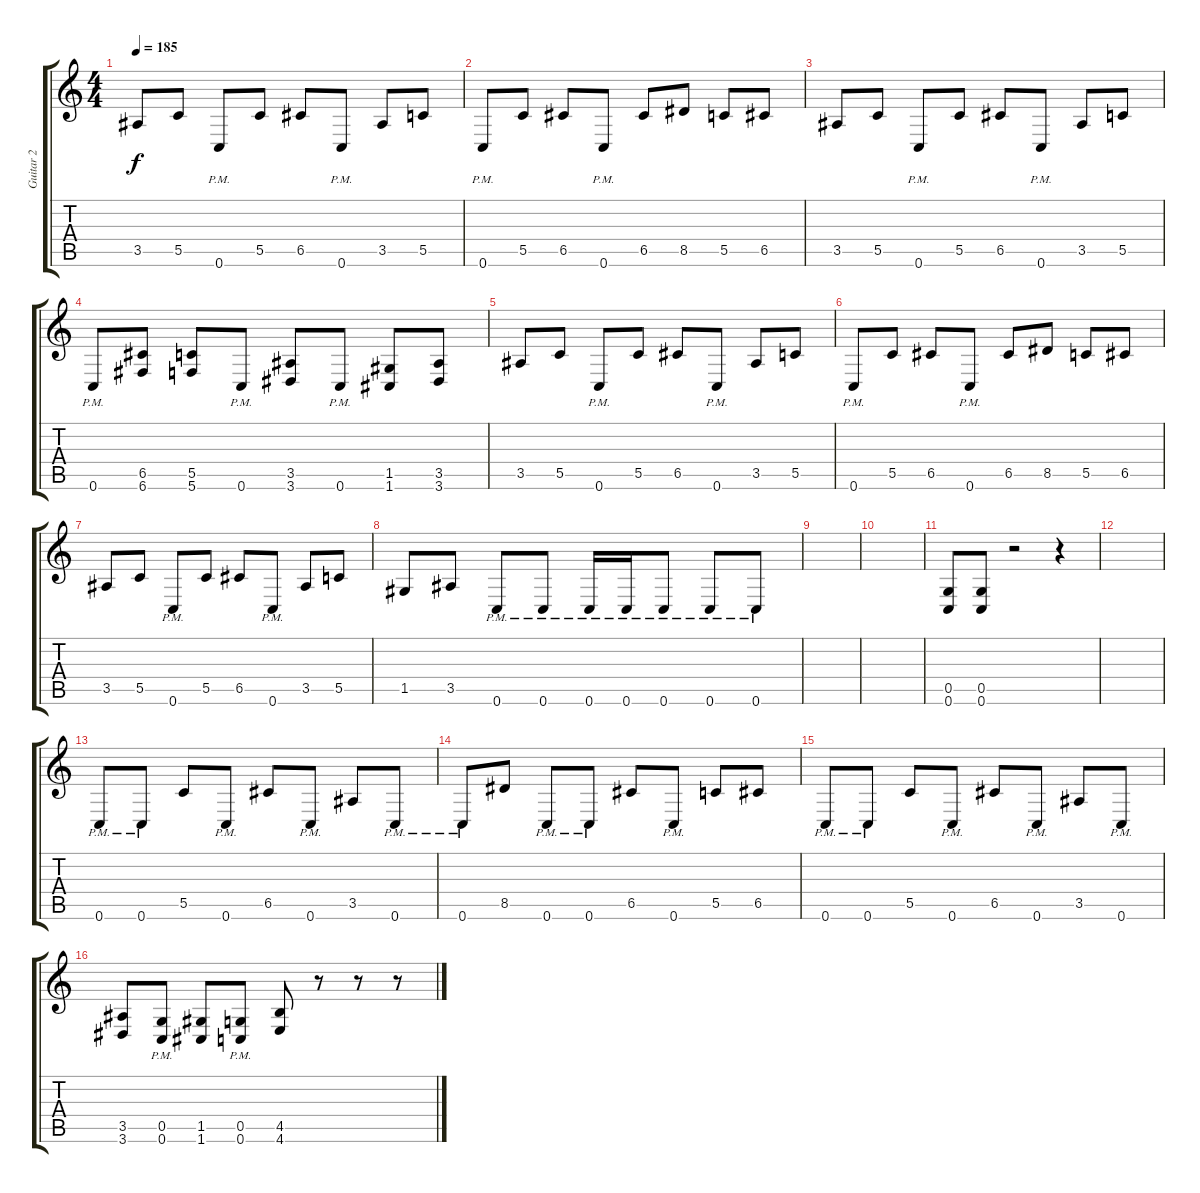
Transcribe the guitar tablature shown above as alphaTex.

\track ("Guitar 2" "Guitar 2") {instrument distortionguitar}
\staff {score tabs}
\tuning (D4 A3 F3 C3 G2 C2) {hide}
\ts (4 4)
\tempo 185
\clef g2
\ks c
3.5.8{dy f} 5.5.8 0.6{pm}.8 5.5.8 6.5.8 0.6{pm}.8 3.5.8 5.5.8 |
0.6{pm}.8 5.5.8 6.5.8 0.6{pm}.8 6.5.8 8.5.8 5.5.8 6.5.8 |
3.5.8 5.5.8 0.6{pm}.8 5.5.8 6.5.8 0.6{pm}.8 3.5.8 5.5.8 |
0.6{pm}.8 (6.5 6.6).8 (5.5 5.6).8 0.6{pm}.8 (3.5 3.6).8 0.6{pm}.8 (1.5 1.6).8 (3.5 3.6).8 |
3.5.8 5.5.8 0.6{pm}.8 5.5.8 6.5.8 0.6{pm}.8 3.5.8 5.5.8 |
0.6{pm}.8 5.5.8 6.5.8 0.6{pm}.8 6.5.8 8.5.8 5.5.8 6.5.8 |
3.5.8 5.5.8 0.6{pm}.8 5.5.8 6.5.8 0.6{pm}.8 3.5.8 5.5.8 |
1.5.8 3.5.8 0.6{pm}.8 0.6{pm}.8 0.6{pm}.16 0.6{pm}.16 0.6{pm}.8 0.6{pm}.8 0.6{pm}.8 |
|
|
(0.5 0.6).8 (0.5 0.6).8 r.2 r.4 |
|
0.6{pm}.8 0.6{pm}.8 5.5.8 0.6{pm}.8 6.5.8 0.6{pm}.8 3.5.8 0.6{pm}.8 |
0.6{pm}.8 8.5.8 0.6{pm}.8 0.6{pm}.8 6.5.8 0.6{pm}.8 5.5.8 6.5.8 |
0.6{pm}.8 0.6{pm}.8 5.5.8 0.6{pm}.8 6.5.8 0.6{pm}.8 3.5.8 0.6{pm}.8 |
(3.5 3.6).8 (0.5{pm} 0.6{pm}).8 (1.5 1.6).8 (0.5{pm} 0.6{pm}).8 (4.5 4.6).8 r.8 r.8 r.8
